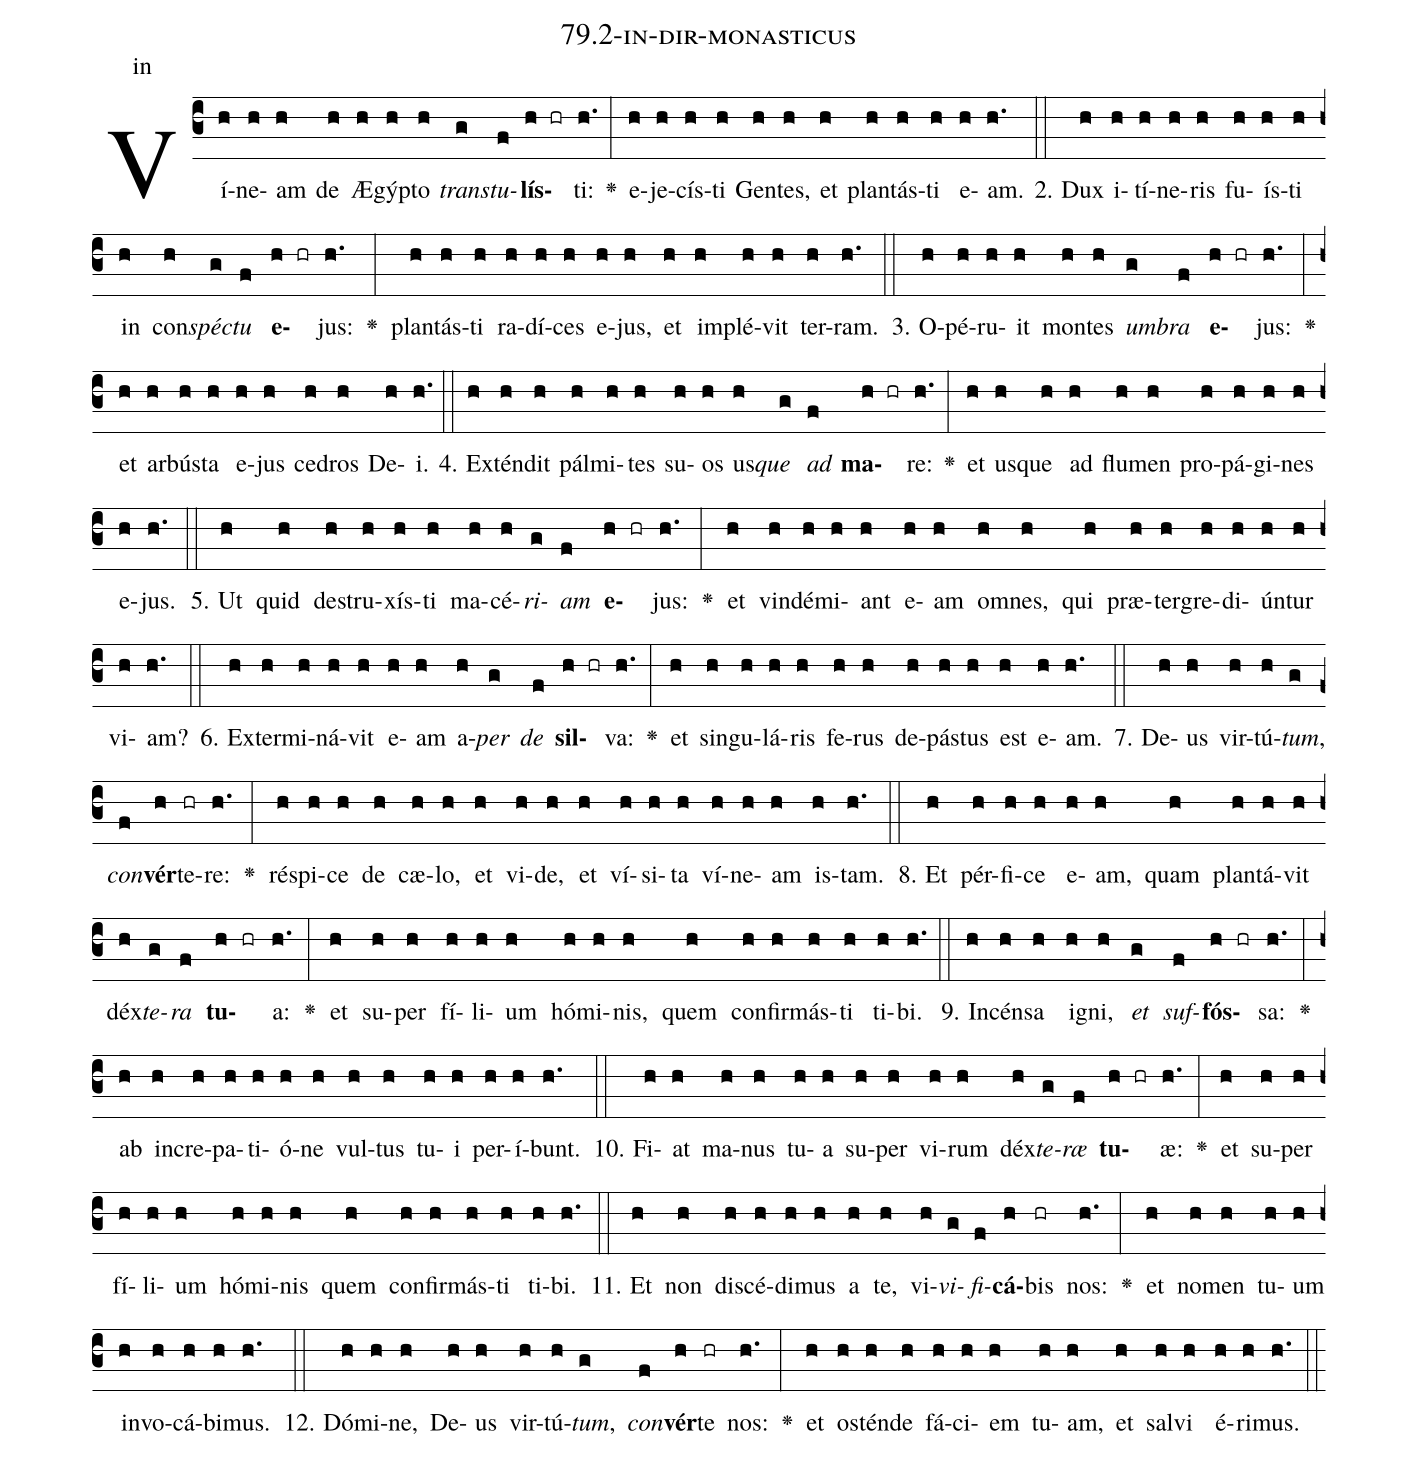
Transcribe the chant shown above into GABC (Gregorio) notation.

name: 79.2-in-dir-monasticus;
annotation: in;
%%
(c3)Ví(h)ne(h)am(h) de(h) Æ(h)gýp(h)to(h) <i>trans</i>(g)<i>tu</i>(f)<b>lís</b>(h hr)ti:(h.) <v>\greheightstar</v>(:) e(h)je(h)cís(h)ti(h) Gen(h)tes,(h) et(h) plan(h)tás(h)ti(h) e(h)am.(h.) (::)
2. Dux(h) i(h)tí(h)ne(h)ris(h) fu(h)ís(h)ti(h) in(h) con(h)<i>spéc</i>(g)<i>tu</i>(f) <b>e</b>(h hr)jus:(h.) <v>\greheightstar</v>(:) plan(h)tás(h)ti(h) ra(h)dí(h)ces(h) e(h)jus,(h) et(h) im(h)plé(h)vit(h) ter(h)ram.(h.) (::)
3. O(h)pé(h)ru(h)it(h) mon(h)tes(h) <i>um</i>(g)<i>bra</i>(f) <b>e</b>(h hr)jus:(h.) <v>\greheightstar</v>(:) et(h) ar(h)bús(h)ta(h) e(h)jus(h) ce(h)dros(h) De(h)i.(h.) (::)
4. Ex(h)tén(h)dit(h) pál(h)mi(h)tes(h) su(h)os(h) us(h)<i>que</i>(g) <i>ad</i>(f) <b>ma</b>(h hr)re:(h.) <v>\greheightstar</v>(:) et(h) us(h)que(h) ad(h) flu(h)men(h) pro(h)pá(h)gi(h)nes(h) e(h)jus.(h.) (::)
5. Ut(h) quid(h) de(h)stru(h)xís(h)ti(h) ma(h)cé(h)<i>ri</i>(g)<i>am</i>(f) <b>e</b>(h hr)jus:(h.) <v>\greheightstar</v>(:) et(h) vin(h)dé(h)mi(h)ant(h) e(h)am(h) om(h)nes,(h) qui(h) præ(h)ter(h)gre(h)di(h)ún(h)tur(h) vi(h)am?(h.) (::)
6. Ex(h)ter(h)mi(h)ná(h)vit(h) e(h)am(h) a(h)<i>per</i>(g) <i>de</i>(f) <b>sil</b>(h hr)va:(h.) <v>\greheightstar</v>(:) et(h) sin(h)gu(h)lá(h)ris(h) fe(h)rus(h) de(h)pás(h)tus(h) est(h) e(h)am.(h.) (::)
7. De(h)us(h) vir(h)tú(h)<i>tum</i>,(g) <i>con</i>(f)<b>vér</b>(h)te(hr)re:(h.) <v>\greheightstar</v>(:) ré(h)spi(h)ce(h) de(h) cæ(h)lo,(h) et(h) vi(h)de,(h) et(h) ví(h)si(h)ta(h) ví(h)ne(h)am(h) is(h)tam.(h.) (::)
8. Et(h) pér(h)fi(h)ce(h) e(h)am,(h) quam(h) plan(h)tá(h)vit(h) déx(h)<i>te</i>(g)<i>ra</i>(f) <b>tu</b>(h hr)a:(h.) <v>\greheightstar</v>(:) et(h) su(h)per(h) fí(h)li(h)um(h) hó(h)mi(h)nis,(h) quem(h) con(h)fir(h)más(h)ti(h) ti(h)bi.(h.) (::)
9. In(h)cén(h)sa(h) i(h)gni,(h) <i>et</i>(g) <i>suf</i>(f)<b>fós</b>(h hr)sa:(h.) <v>\greheightstar</v>(:) ab(h) in(h)cre(h)pa(h)ti(h)ó(h)ne(h) vul(h)tus(h) tu(h)i(h) per(h)í(h)bunt.(h.) (::)
10. Fi(h)at(h) ma(h)nus(h) tu(h)a(h) su(h)per(h) vi(h)rum(h) déx(h)<i>te</i>(g)<i>ræ</i>(f) <b>tu</b>(h hr)æ:(h.) <v>\greheightstar</v>(:) et(h) su(h)per(h) fí(h)li(h)um(h) hó(h)mi(h)nis(h) quem(h) con(h)fir(h)más(h)ti(h) ti(h)bi.(h.) (::)
11. Et(h) non(h) di(h)scé(h)di(h)mus(h) a(h) te,(h) vi(h)<i>vi</i>(g)<i>fi</i>(f)<b>cá</b>(h)bis(hr) nos:(h.) <v>\greheightstar</v>(:) et(h) no(h)men(h) tu(h)um(h) in(h)vo(h)cá(h)bi(h)mus.(h.) (::)
12. Dó(h)mi(h)ne,(h) De(h)us(h) vir(h)tú(h)<i>tum</i>,(g) <i>con</i>(f)<b>vér</b>(h)te(hr) nos:(h.) <v>\greheightstar</v>(:) et(h) os(h)tén(h)de(h) fá(h)ci(h)em(h) tu(h)am,(h) et(h) sal(h)vi(h) é(h)ri(h)mus.(h.) (::)
